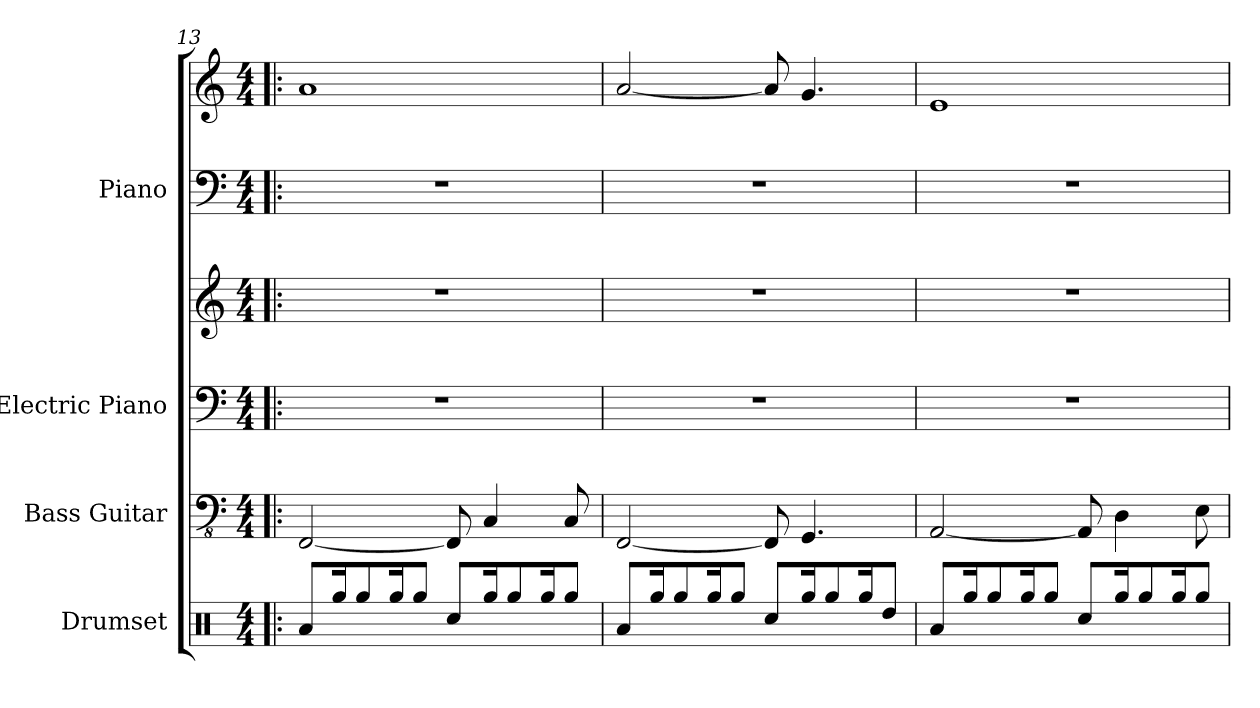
**kern	**kern	**kern	**kern	**kern	**kern
*part4	*part3	*part2	*part2	*part1	*part1
*staff6	*staff5	*staff4	*staff3	*staff2	*staff1
*I"Drumset	*I"Bass Guitar	*I"Electric Piano	*	*I"Piano	*
*I'Drs.	*I'B. Guit.	*I'El. Pno.	*	*I'Pno.	*
*clefX	*clefFv4	*clefF4	*clefG2	*clefF4	*clefG2
*k[]	*k[]	*k[]	*k[]	*k[]	*k[]
*M4/4	*M4/4	*M4/4	*M4/4	*M4/4	*M4/4
=13!|:	=13!|:	=13!|:	=13!|:	=13!|:	=13!|:
8Ra/L	[2FFF/	1r	1r	1r	1a
16Rgg/K	.	.	.	.	.
8Rgg/	.	.	.	.	.
16Rgg/K	.	.	.	.	.
8Rgg/J	.	.	.	.	.
8Rcc/L	8FFF/]	.	.	.	.
16Rgg/K	4CC/	.	.	.	.
8Rgg/	.	.	.	.	.
16Rgg/K	.	.	.	.	.
8Rgg/J	8CC/	.	.	.	.
!!LO:PB:g=z
=14	=14	=14	=14	=14	=14
8Ra/L	[2FFF/	1r	1r	1r	[2a/
16Rgg/K	.	.	.	.	.
8Rgg/	.	.	.	.	.
16Rgg/K	.	.	.	.	.
8Rgg/J	.	.	.	.	.
8Rcc/L	8FFF/]	.	.	.	8a/]
16Rgg/K	4.GGG/	.	.	.	4.g/
8Rgg/	.	.	.	.	.
16Rgg/K	.	.	.	.	.
8Rdd/J	.	.	.	.	.
=15	=15	=15	=15	=15	=15
8Ra/L	[2AAA/	1r	1r	1r	1e
16Rgg/K	.	.	.	.	.
8Rgg/	.	.	.	.	.
16Rgg/K	.	.	.	.	.
8Rgg/J	.	.	.	.	.
8Rcc/L	8AAA/]	.	.	.	.
16Rgg/K	4DD\	.	.	.	.
8Rgg/	.	.	.	.	.
16Rgg/K	.	.	.	.	.
8Rgg/J	8EE\	.	.	.	.
=	=	=	=	=	=
*-	*-	*-	*-	*-	*-
